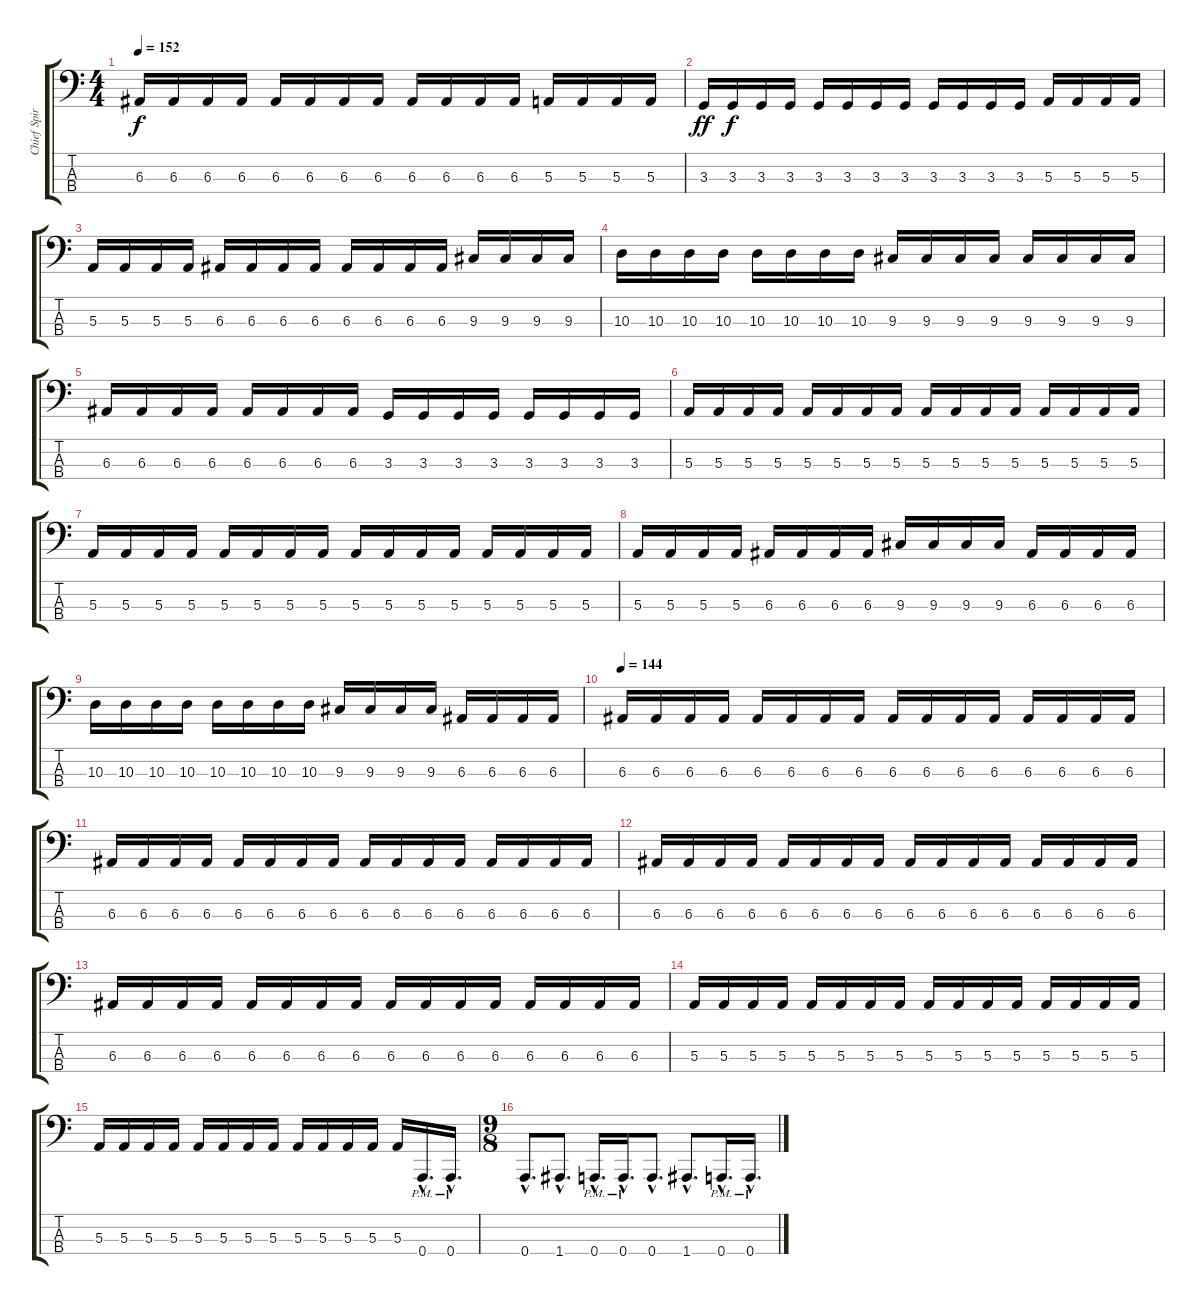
\track ("Chief Spires" "Chief Spir") {instrument electricbasspick}
\staff {score tabs}
\tuning (D2 A1 E1 A0) {hide}
\ts (4 4)
\tempo 152
\clef f4
\ks c
6.3.16{dy f} 6.3.16 6.3.16 6.3.16 6.3.16 6.3.16 6.3.16 6.3.16 6.3.16 6.3.16 6.3.16 6.3.16 5.3.16 5.3.16 5.3.16 5.3.16 |
3.3.16{dy ff} 3.3.16{dy f} 3.3.16 3.3.16 3.3.16 3.3.16 3.3.16 3.3.16 3.3.16 3.3.16 3.3.16 3.3.16 5.3.16 5.3.16 5.3.16 5.3.16 |
5.3.16 5.3.16 5.3.16 5.3.16 6.3.16 6.3.16 6.3.16 6.3.16 6.3.16 6.3.16 6.3.16 6.3.16 9.3.16 9.3.16 9.3.16 9.3.16 |
10.3.16 10.3.16 10.3.16 10.3.16 10.3.16 10.3.16 10.3.16 10.3.16 9.3.16 9.3.16 9.3.16 9.3.16 9.3.16 9.3.16 9.3.16 9.3.16 |
6.3.16 6.3.16 6.3.16 6.3.16 6.3.16 6.3.16 6.3.16 6.3.16 3.3.16 3.3.16 3.3.16 3.3.16 3.3.16 3.3.16 3.3.16 3.3.16 |
5.3.16 5.3.16 5.3.16 5.3.16 5.3.16 5.3.16 5.3.16 5.3.16 5.3.16 5.3.16 5.3.16 5.3.16 5.3.16 5.3.16 5.3.16 5.3.16 |
5.3.16 5.3.16 5.3.16 5.3.16 5.3.16 5.3.16 5.3.16 5.3.16 5.3.16 5.3.16 5.3.16 5.3.16 5.3.16 5.3.16 5.3.16 5.3.16 |
5.3.16 5.3.16 5.3.16 5.3.16 6.3.16 6.3.16 6.3.16 6.3.16 9.3.16 9.3.16 9.3.16 9.3.16 6.3.16 6.3.16 6.3.16 6.3.16 |
10.3.16 10.3.16 10.3.16 10.3.16 10.3.16 10.3.16 10.3.16 10.3.16 9.3.16 9.3.16 9.3.16 9.3.16 6.3.16 6.3.16 6.3.16 6.3.16 |
\tempo 144
6.3.16 6.3.16 6.3.16 6.3.16 6.3.16 6.3.16 6.3.16 6.3.16 6.3.16 6.3.16 6.3.16 6.3.16 6.3.16 6.3.16 6.3.16 6.3.16 |
6.3.16 6.3.16 6.3.16 6.3.16 6.3.16 6.3.16 6.3.16 6.3.16 6.3.16 6.3.16 6.3.16 6.3.16 6.3.16 6.3.16 6.3.16 6.3.16 |
6.3.16 6.3.16 6.3.16 6.3.16 6.3.16 6.3.16 6.3.16 6.3.16 6.3.16 6.3.16 6.3.16 6.3.16 6.3.16 6.3.16 6.3.16 6.3.16 |
6.3.16 6.3.16 6.3.16 6.3.16 6.3.16 6.3.16 6.3.16 6.3.16 6.3.16 6.3.16 6.3.16 6.3.16 6.3.16 6.3.16 6.3.16 6.3.16 |
5.3.16 5.3.16 5.3.16 5.3.16 5.3.16 5.3.16 5.3.16 5.3.16 5.3.16 5.3.16 5.3.16 5.3.16 5.3.16 5.3.16 5.3.16 5.3.16 |
5.3.16 5.3.16 5.3.16 5.3.16 5.3.16 5.3.16 5.3.16 5.3.16 5.3.16 5.3.16 5.3.16 5.3.16 5.3.16 0.4{hac pm}.16{d} 0.4{hac pm}.16{d} |
\ts (9 8)
0.4{hac}.8{d} 1.4{hac}.8{d} 0.4{hac pm}.16{d} 0.4{hac pm}.16{d} 0.4{hac}.8{d} 1.4{hac}.8{d} 0.4{hac pm}.16{d} 0.4{hac pm}.16{d}
